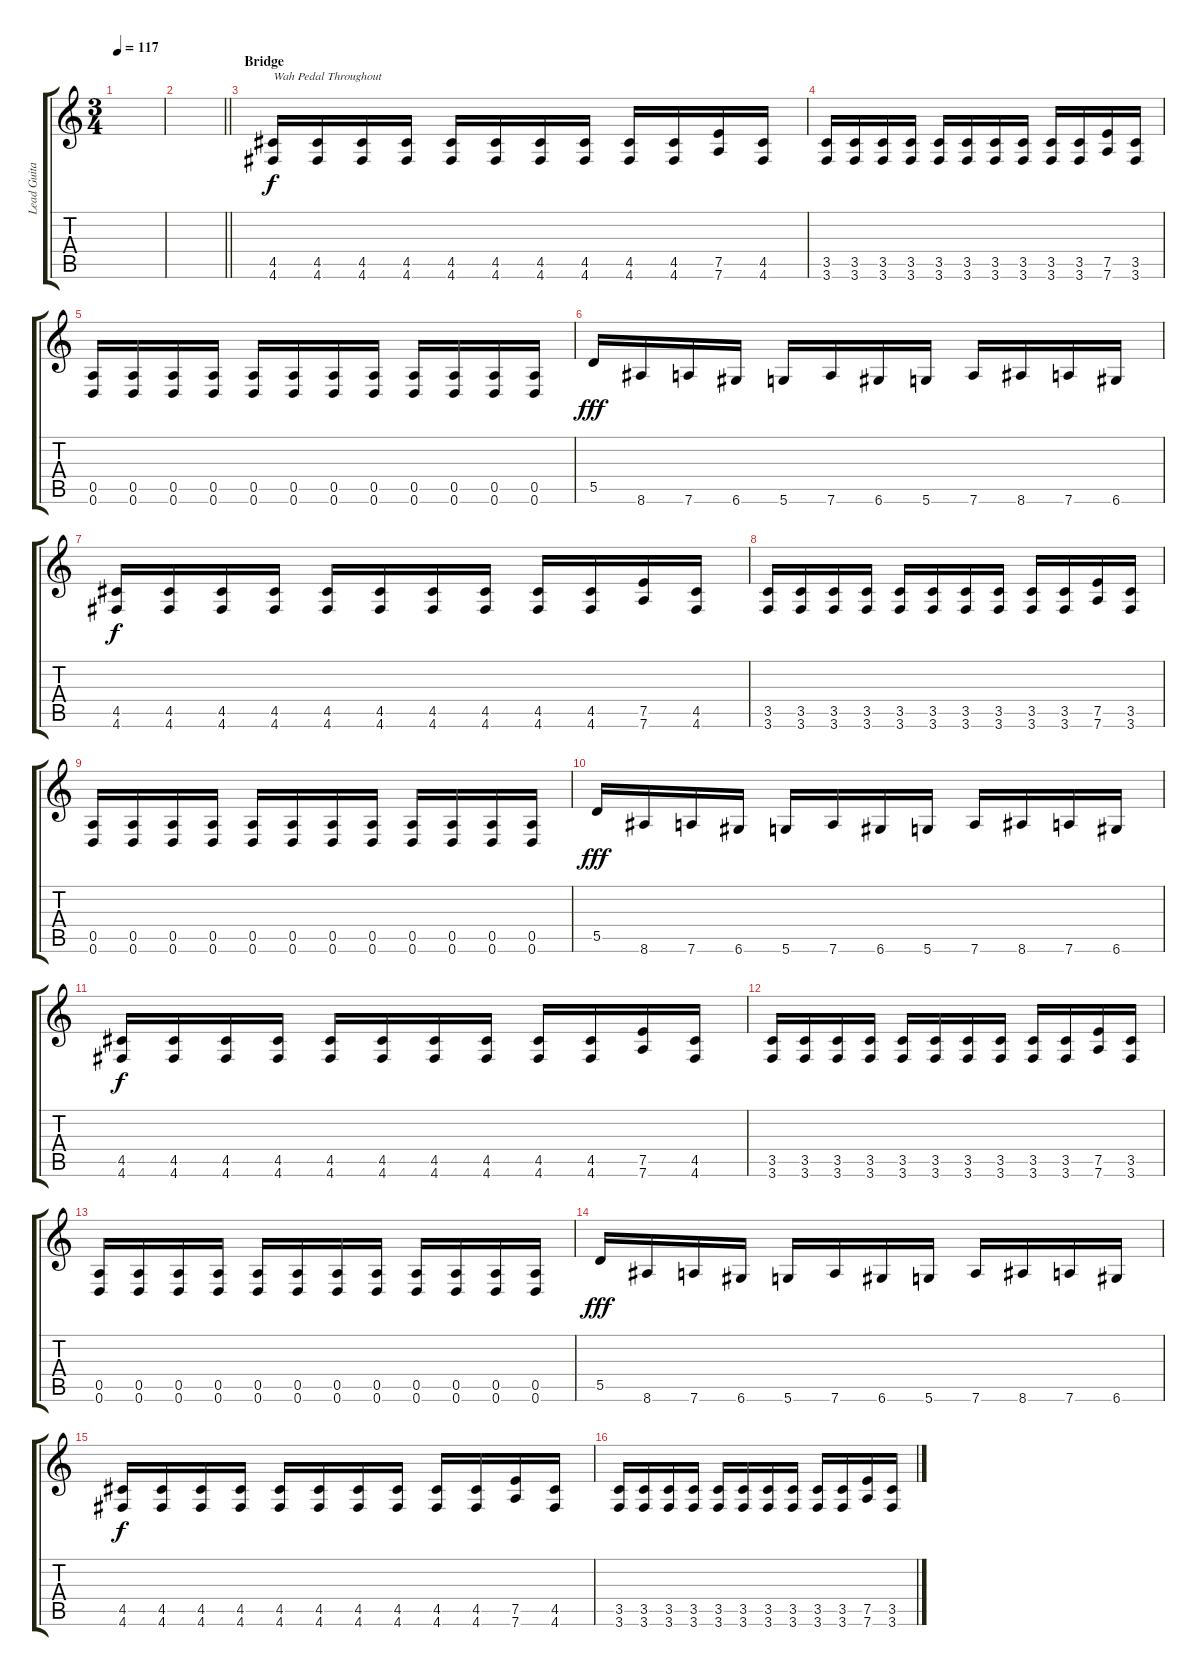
\track ("Lead Guitar" "Lead Guita") {instrument distortionguitar}
\staff {score tabs}
\tuning (E4 B3 G3 D3 A2 D2) {hide}
\ts (3 4)
\tempo 117
\clef g2
\ks c
|
\barLineRight lightlight
|
\section ("" "Bridge")
(4.5 4.6).16{txt "Wah Pedal Throughout"} (4.5 4.6).16 (4.5 4.6).16 (4.5 4.6).16 (4.5 4.6).16 (4.5 4.6).16 (4.5 4.6).16 (4.5 4.6).16 (4.5 4.6).16 (4.5 4.6).16 (7.5 7.6).16 (4.5 4.6).16 |
(3.5 3.6).16 (3.5 3.6).16 (3.5 3.6).16 (3.5 3.6).16 (3.5 3.6).16 (3.5 3.6).16 (3.5 3.6).16 (3.5 3.6).16 (3.5 3.6).16 (3.5 3.6).16 (7.5 7.6).16 (3.5 3.6).16 |
(0.5 0.6).16 (0.5 0.6).16 (0.5 0.6).16 (0.5 0.6).16 (0.5 0.6).16 (0.5 0.6).16 (0.5 0.6).16 (0.5 0.6).16 (0.5 0.6).16 (0.5 0.6).16 (0.5 0.6).16 (0.5 0.6).16 |
5.5.16{dy fff} 8.6.16 7.6.16 6.6.16 5.6.16 7.6.16 6.6.16 5.6.16 7.6.16 8.6.16 7.6.16 6.6.16 |
(4.5 4.6).16{dy f} (4.5 4.6).16 (4.5 4.6).16 (4.5 4.6).16 (4.5 4.6).16 (4.5 4.6).16 (4.5 4.6).16 (4.5 4.6).16 (4.5 4.6).16 (4.5 4.6).16 (7.5 7.6).16 (4.5 4.6).16 |
(3.5 3.6).16 (3.5 3.6).16 (3.5 3.6).16 (3.5 3.6).16 (3.5 3.6).16 (3.5 3.6).16 (3.5 3.6).16 (3.5 3.6).16 (3.5 3.6).16 (3.5 3.6).16 (7.5 7.6).16 (3.5 3.6).16 |
(0.5 0.6).16 (0.5 0.6).16 (0.5 0.6).16 (0.5 0.6).16 (0.5 0.6).16 (0.5 0.6).16 (0.5 0.6).16 (0.5 0.6).16 (0.5 0.6).16 (0.5 0.6).16 (0.5 0.6).16 (0.5 0.6).16 |
5.5.16{dy fff} 8.6.16 7.6.16 6.6.16 5.6.16 7.6.16 6.6.16 5.6.16 7.6.16 8.6.16 7.6.16 6.6.16 |
(4.5 4.6).16{dy f} (4.5 4.6).16 (4.5 4.6).16 (4.5 4.6).16 (4.5 4.6).16 (4.5 4.6).16 (4.5 4.6).16 (4.5 4.6).16 (4.5 4.6).16 (4.5 4.6).16 (7.5 7.6).16 (4.5 4.6).16 |
(3.5 3.6).16 (3.5 3.6).16 (3.5 3.6).16 (3.5 3.6).16 (3.5 3.6).16 (3.5 3.6).16 (3.5 3.6).16 (3.5 3.6).16 (3.5 3.6).16 (3.5 3.6).16 (7.5 7.6).16 (3.5 3.6).16 |
(0.5 0.6).16 (0.5 0.6).16 (0.5 0.6).16 (0.5 0.6).16 (0.5 0.6).16 (0.5 0.6).16 (0.5 0.6).16 (0.5 0.6).16 (0.5 0.6).16 (0.5 0.6).16 (0.5 0.6).16 (0.5 0.6).16 |
5.5.16{dy fff} 8.6.16 7.6.16 6.6.16 5.6.16 7.6.16 6.6.16 5.6.16 7.6.16 8.6.16 7.6.16 6.6.16 |
(4.5 4.6).16{dy f} (4.5 4.6).16 (4.5 4.6).16 (4.5 4.6).16 (4.5 4.6).16 (4.5 4.6).16 (4.5 4.6).16 (4.5 4.6).16 (4.5 4.6).16 (4.5 4.6).16 (7.5 7.6).16 (4.5 4.6).16 |
(3.5 3.6).16 (3.5 3.6).16 (3.5 3.6).16 (3.5 3.6).16 (3.5 3.6).16 (3.5 3.6).16 (3.5 3.6).16 (3.5 3.6).16 (3.5 3.6).16 (3.5 3.6).16 (7.5 7.6).16 (3.5 3.6).16
